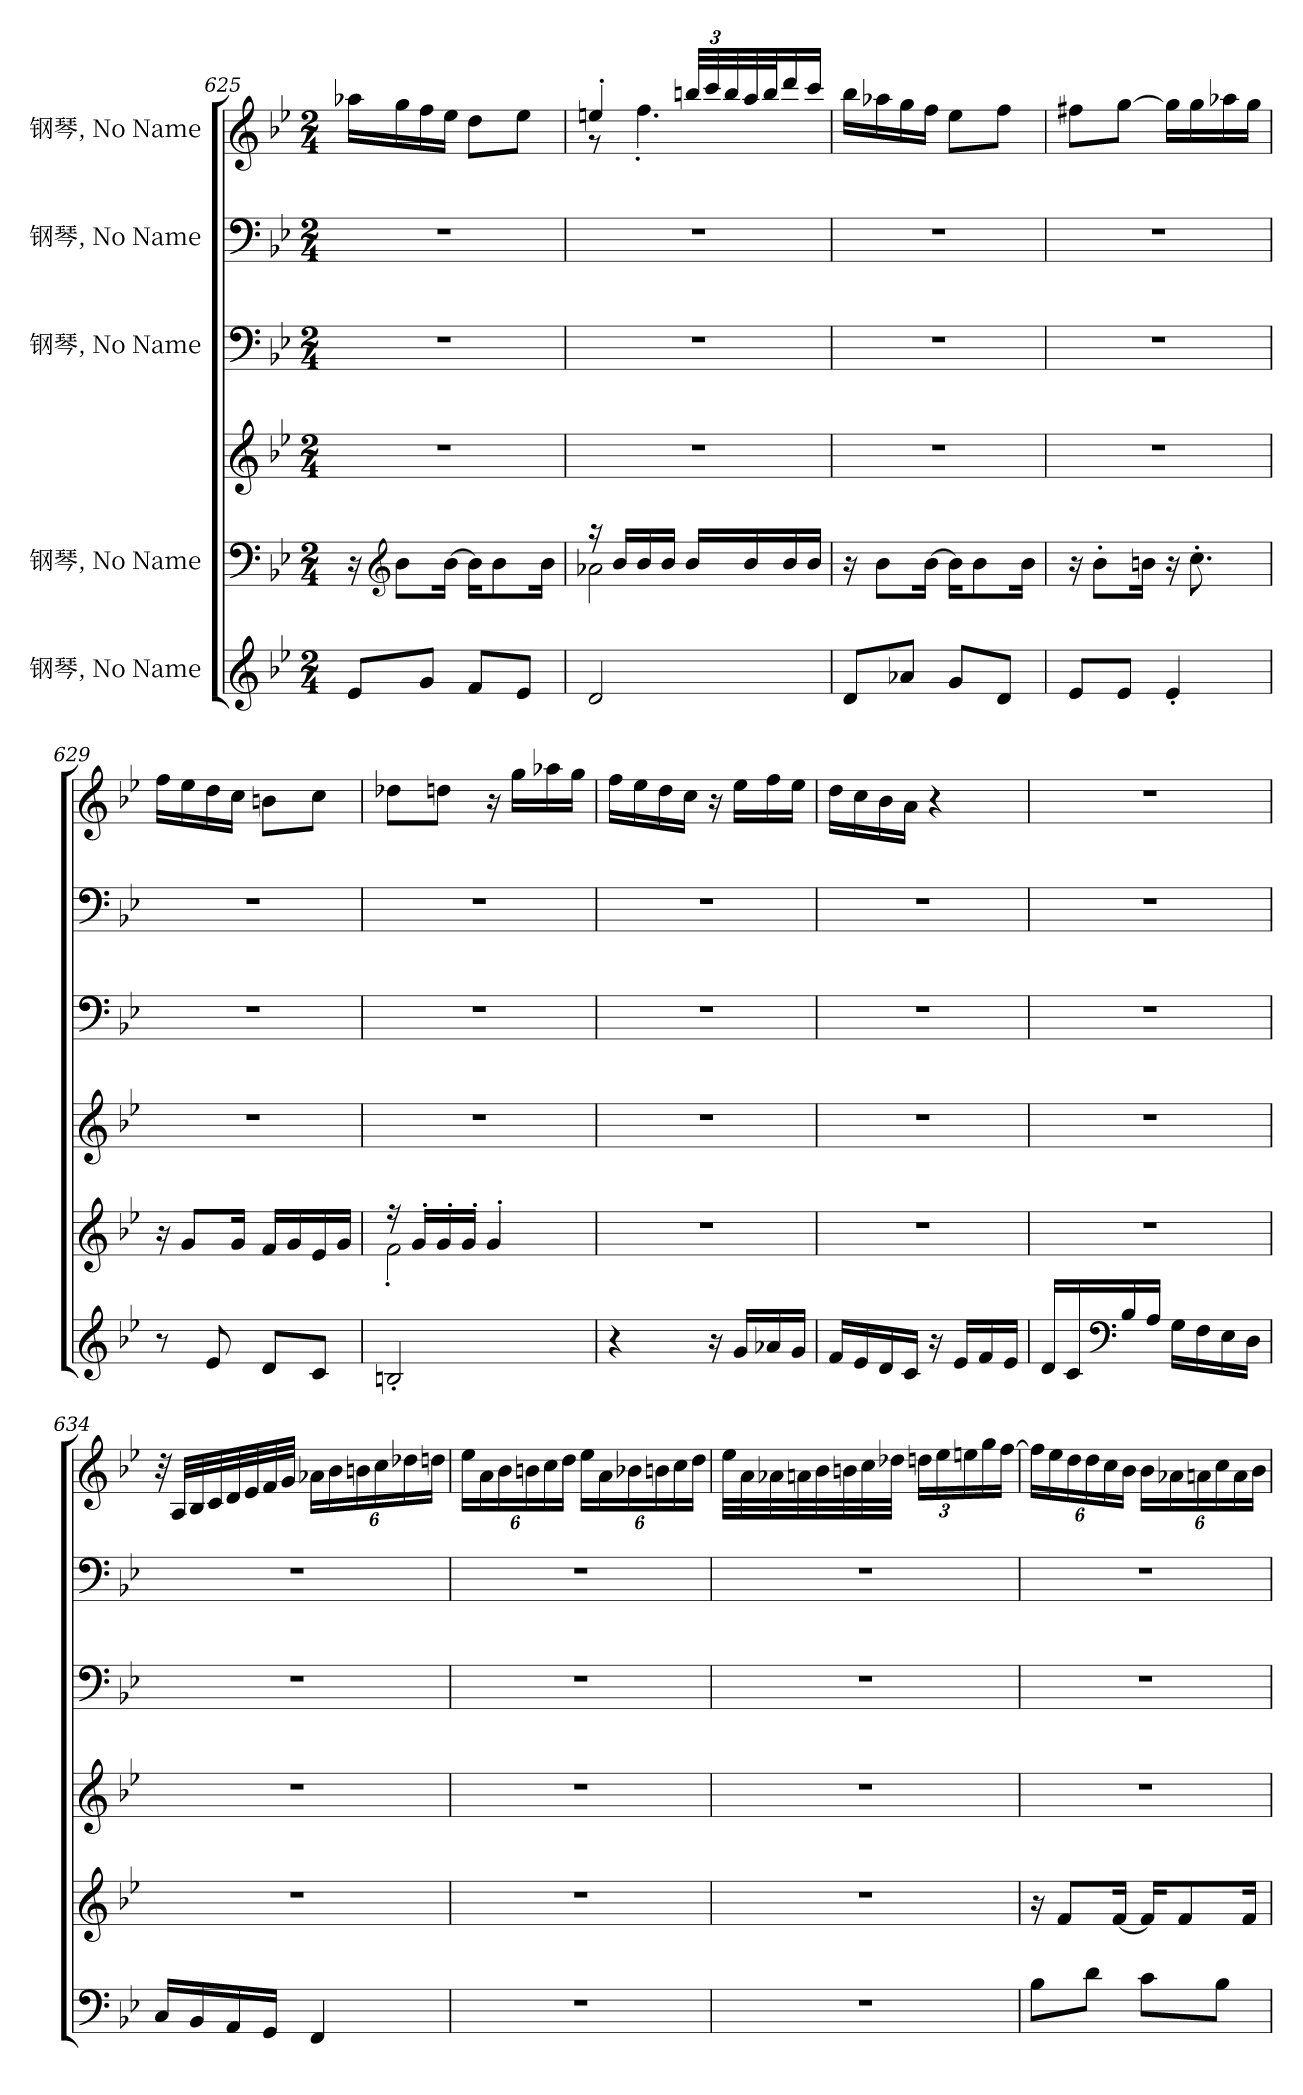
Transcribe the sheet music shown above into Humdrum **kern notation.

**kern	**kern	**kern	**kern	**kern	**kern
*part5	*part4	*part4	*part3	*part2	*part1
*staff6	*staff5	*staff4	*staff3	*staff2	*staff1
*I"钢琴, No Name	*I"钢琴, No Name	*	*I"钢琴, No Name	*I"钢琴, No Name	*I"钢琴, No Name
*clefG2	*clefF4	*clefG2	*clefF4	*clefF4	*clefG2
*k[b-e-]	*k[b-e-]	*k[b-e-]	*k[b-e-]	*k[b-e-]	*k[b-e-]
*M2/4	*M2/4	*M2/4	*M2/4	*M2/4	*M2/4
*MM96	*MM96	*MM96	*MM96	*MM96	*MM96
=625	=625	=625	=625	=625	=625
8e-/L	16r	2r	2r	2r	16aa-X\LL
*	*clefG2	*	*	*	*
.	8b-\L	.	.	.	16gg\
8g/J	.	.	.	.	16ff\
.	[16b-\Jk	.	.	.	16ee-\JJ
8f/L	16b-\KL]	.	.	.	8dd\L
.	8b-\	.	.	.	.
8e-/J	.	.	.	.	8ee-\J
.	16b-\Jk	.	.	.	.
!!LO:PB:g=z
=626	=626	=626	=626	=626	=626
*	*^	*	*	*	*^
2d/	16r	2a-X\	2r	2r	2r	4een'/	8r
.	16b-/LL	.	.	.	.	.	.
.	16b-/	.	.	.	.	.	4.ff'\
.	16b-/JJ	.	.	.	.	.	.
*	*	*	*	*	*	*Xbrackettup	*
.	16b-/LL	.	.	.	.	48bbn/LLL	.
.	.	.	.	.	.	48ccc/	.
.	.	.	.	.	.	48bb/	.
.	16b-/	.	.	.	.	32aa/	.
.	.	.	.	.	.	32bb/J	.
.	16b-/	.	.	.	.	16ddd/	.
.	16b-/JJ	.	.	.	.	16ccc/JJ	.
*	*v	*v	*	*	*	*v	*v
=627	=627	=627	=627	=627	=627
8d/L	16r	2r	2r	2r	16bb-\LL
.	8b-\L	.	.	.	16aa-X\
8a-X/J	.	.	.	.	16gg\
.	[16b-\Jk	.	.	.	16ff\JJ
8g/L	16b-\KL]	.	.	.	8ee-\L
.	8b-\	.	.	.	.
8d/J	.	.	.	.	8ff\J
.	16b-\Jk	.	.	.	.
=628	=628	=628	=628	=628	=628
8e-/L	16r	2r	2r	2r	8ff#X\L
.	8b-'\L	.	.	.	.
8e-/J	.	.	.	.	[8gg\J
.	16bn\Jk	.	.	.	.
4e-'/	16r	.	.	.	16gg\LL]
.	8.cc'\	.	.	.	16gg\
*	*	*	*	*	*MM94
.	.	.	.	.	16aa-X\
*	*	*	*	*	*MM96
.	.	.	.	.	16gg\JJ
=629	=629	=629	=629	=629	=629
8r	16r	2r	2r	2r	16ff\LL
.	8g/L	.	.	.	16ee-\
8e-/	.	.	.	.	16dd\
.	16g/Jk	.	.	.	16cc\JJ
8d/L	16f/LL	.	.	.	8bn\L
.	16g/	.	.	.	.
8c/J	16e-/	.	.	.	8cc\J
.	16g/JJ	.	.	.	.
!!LO:LB:g=z
=630	=630	=630	=630	=630	=630
*	*^	*	*	*	*
2Bn'/	16r	2f'\	2r	2r	2r	8dd-X\L
.	16g'/LL	.	.	.	.	.
.	16g'/	.	.	.	.	8ddn\J
.	16g'/JJ	.	.	.	.	.
*	*	*	*	*	*	*MM85
.	4g'/	.	.	.	.	16r
.	.	.	.	.	.	16gg\LL
.	.	.	.	.	.	16aa-X\
.	.	.	.	.	.	16gg\JJ
*	*v	*v	*	*	*	*
=631	=631	=631	=631	=631	=631
4r	2r	2r	2r	2r	16ff\LL
.	.	.	.	.	16ee-\
.	.	.	.	.	16dd\
.	.	.	.	.	16cc\JJ
16r	.	.	.	.	16r
16g/LL	.	.	.	.	16ee-\LL
16a-X/	.	.	.	.	16ff\
16g/JJ	.	.	.	.	16ee-\JJ
=632	=632	=632	=632	=632	=632
16f/LL	2r	2r	2r	2r	16dd\LL
16e-/	.	.	.	.	16cc\
16d/	.	.	.	.	16b-\
16c/JJ	.	.	.	.	16a\JJ
*	*	*	*	*	*MM92
16r	.	.	.	.	4r
16e-/LL	.	.	.	.	.
16f/	.	.	.	.	.
16e-/JJ	.	.	.	.	.
=633	=633	=633	=633	=633	=633
16d/LL	2r	2r	2r	2r	2r
16c/	.	.	.	.	.
*clefF4	*	*	*	*	*
16B-/	.	.	.	.	.
16A/JJ	.	.	.	.	.
16G\LL	.	.	.	.	.
16F\	.	.	.	.	.
16E-\	.	.	.	.	.
16D\JJ	.	.	.	.	.
!!LO:PB:g=z
=634	=634	=634	=634	=634	=634
16C/LL	2r	2r	2r	2r	32r
.	.	.	.	.	32A/LLL
16BB-/	.	.	.	.	32B-/
.	.	.	.	.	32c/
16AA/	.	.	.	.	32d/
.	.	.	.	.	32e-/
16GG/JJ	.	.	.	.	32f/
*	*	*	*	*	*MM87
.	.	.	.	.	32g/JJJ
4FF/	.	.	.	.	24a-X\LL
.	.	.	.	.	24b-\
.	.	.	.	.	24bn\
.	.	.	.	.	24cc\
.	.	.	.	.	24dd-X\
.	.	.	.	.	24ddn\JJ
=635	=635	=635	=635	=635	=635
2r	2r	2r	2r	2r	24ee-\LL
.	.	.	.	.	24a\
.	.	.	.	.	24b-\
.	.	.	.	.	24bn\
.	.	.	.	.	24cc\
.	.	.	.	.	24dd\JJ
.	.	.	.	.	24ee-\LL
.	.	.	.	.	24a\
.	.	.	.	.	24b-X\
.	.	.	.	.	24bn\
.	.	.	.	.	24cc\
.	.	.	.	.	24dd\JJ
!!LO:LB:g=z
=636	=636	=636	=636	=636	=636
2r	2r	2r	2r	2r	32ee-\LLL
.	.	.	.	.	32a\
.	.	.	.	.	32a-X\
.	.	.	.	.	32an\
.	.	.	.	.	32b-\
.	.	.	.	.	32bn\
.	.	.	.	.	32cc\
.	.	.	.	.	32dd-X\JJJ
.	.	.	.	.	24ddn\LL
.	.	.	.	.	24ee-\
*	*	*	*	*	*MM78
.	.	.	.	.	24een\
.	.	.	.	.	16gg\
*	*	*	*	*	*MM62
.	.	.	.	.	[16ff\JJ
=637	=637	=637	=637	=637	=637
*	*	*	*	*	*MM96
8B-\L	16r	2r	2r	2r	24ff\LL]
.	.	.	.	.	24ee-\
.	8f/L	.	.	.	.
.	.	.	.	.	24dd\
8d\J	.	.	.	.	24dd\
.	.	.	.	.	24cc\
.	[16f/Jk	.	.	.	.
.	.	.	.	.	24b-\JJ
8c\L	16f/KL]	.	.	.	24b-\LL
.	.	.	.	.	24a-X\
.	8f/	.	.	.	.
.	.	.	.	.	24an\
8B-\J	.	.	.	.	24cc\
.	.	.	.	.	24a\
.	16f/Jk	.	.	.	.
.	.	.	.	.	24b-\JJ
=	=	=	=	=	=
*-	*-	*-	*-	*-	*-
